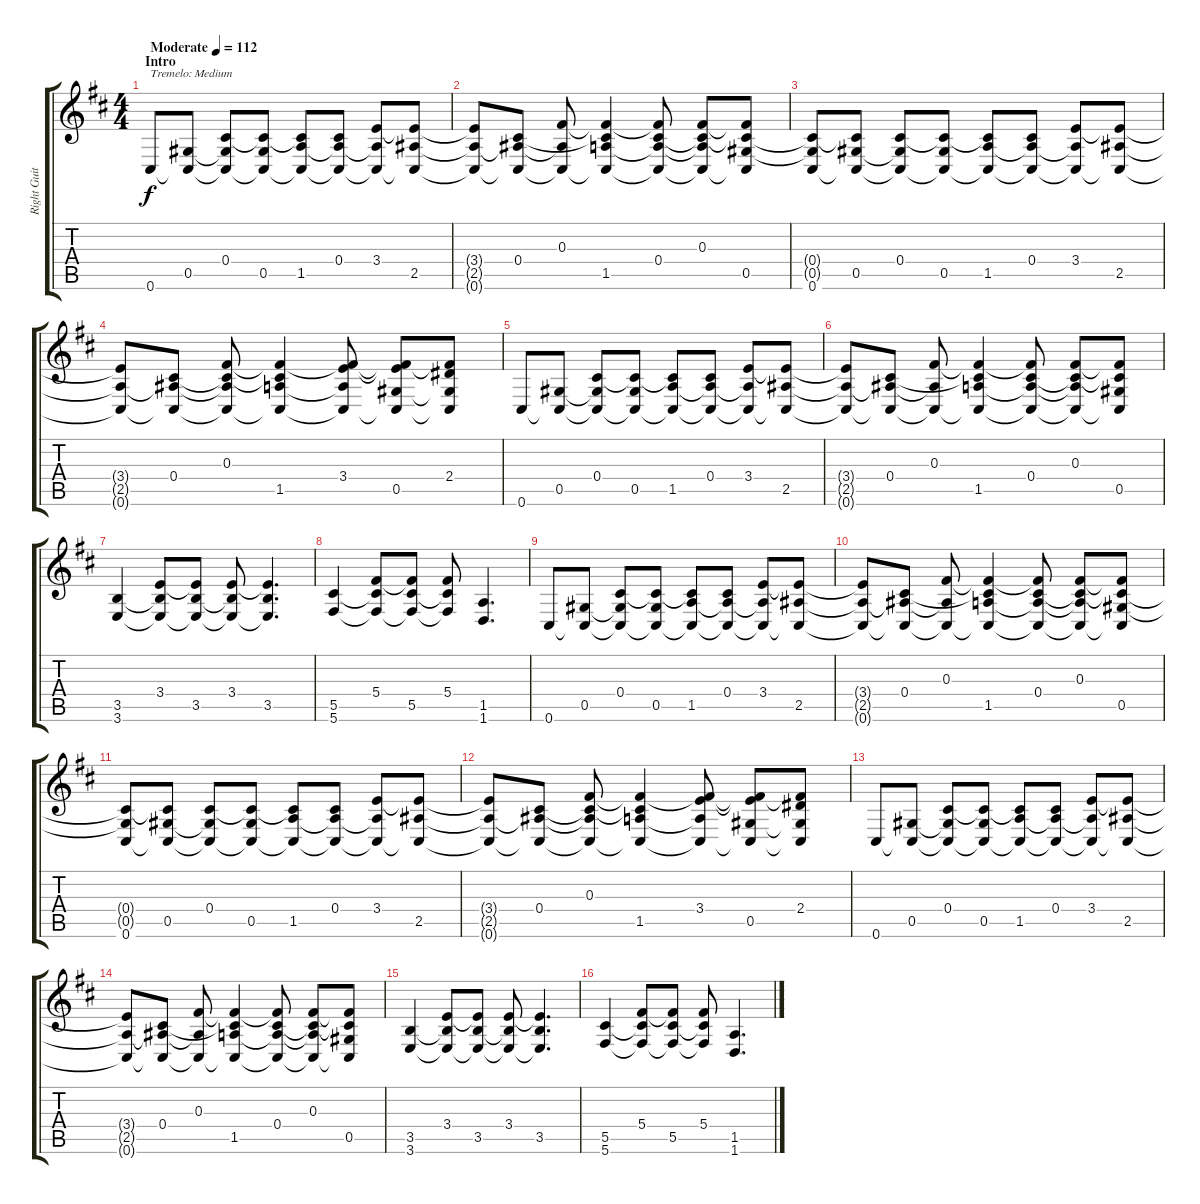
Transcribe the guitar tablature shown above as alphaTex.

\track ("Right Guitar II" "Right Guit") {instrument electricguitarmuted}
\staff {score tabs}
\tuning (Eb4 Bb3 Gb3 Db3 Ab2 Db2) {hide}
\ts (4 4)
\section ("" "Intro")
\tempo (112 "Moderate")
\clef g2
\ks d
0.6.8{txt "Tremelo: Medium" dy f instrument electricguitarmuted} (0.5 0.6{t}).8 (0.4 0.5{t} 0.6{t}).8 (0.4{t} 0.5 0.6{t}).8 (0.4{t} 1.5 0.6{t}).8 (0.4 1.5{t} 0.6{t}).8 (3.4 1.5{t} 0.6{t}).8 (3.4{t} 2.5 0.6{t}).8 |
(3.4{t} 2.5{t} 0.6{t}).8 (0.4 2.5{t} 0.6{t}).8 (0.3 2.5{t} 0.6{t}).8 (0.3{t} 0.4{t} 1.5 0.6{t}).4 (0.3{t} 0.4 1.5{t} 0.6{t}).8 (0.3 0.4{t} 1.5{t} 0.6{t}).8 (0.3{t} 0.4{t} 0.5 0.6{t}).8 |
(0.4{t} 0.5{t} 0.6).8 (0.4{t} 0.5 0.6{t}).8 (0.4 0.5{t} 0.6{t}).8 (0.4{t} 0.5 0.6{t}).8 (0.4{t} 1.5 0.6{t}).8 (0.4 1.5{t} 0.6{t}).8 (3.4 1.5{t} 0.6{t}).8 (3.4{t} 2.5 0.6{t}).8 |
(3.4{t} 2.5{t} 0.6{t}).8 (0.4 2.5{t} 0.6{t}).8 (0.3 0.4{t} 2.5{t} 0.6{t}).8 (0.3{t} 0.4{t} 1.5 0.6{t}).4 (0.3{t} 3.4 1.5{t} 0.6{t}).8 (0.3{t} 3.4{t} 0.5 0.6{t}).8 (0.3{t} 2.4 0.5{t} 0.6{t}).8 |
0.6.8 (0.5 0.6{t}).8 (0.4 0.5{t} 0.6{t}).8 (0.4{t} 0.5 0.6{t}).8 (0.4{t} 1.5 0.6{t}).8 (0.4 1.5{t} 0.6{t}).8 (3.4 1.5{t} 0.6{t}).8 (3.4{t} 2.5 0.6{t}).8 |
(3.4{t} 2.5{t} 0.6{t}).8 (0.4 2.5{t} 0.6{t}).8 (0.3 2.5{t} 0.6{t}).8 (0.3{t} 0.4{t} 1.5 0.6{t}).4 (0.3{t} 0.4 1.5{t} 0.6{t}).8 (0.3 0.4{t} 1.5{t} 0.6{t}).8 (0.3{t} 0.4{t} 0.5 0.6{t}).8 |
(3.5 3.6).4 (3.4 3.5{t} 3.6{t}).8 (3.4{t} 3.5 3.6{t}).8 (3.4 3.5{t} 3.6{t}).8 (3.4{t} 3.5 3.6{t}).4{d} |
(5.5 5.6).4 (5.4 5.5{t} 5.6{t}).8 (5.4{t} 5.5 5.6{t}).8 (5.4 5.5{t} 5.6{t}).8 (1.5 1.6).4{d} |
0.6.8 (0.5 0.6{t}).8 (0.4 0.5{t} 0.6{t}).8 (0.4{t} 0.5 0.6{t}).8 (0.4{t} 1.5 0.6{t}).8 (0.4 1.5{t} 0.6{t}).8 (3.4 1.5{t} 0.6{t}).8 (3.4{t} 2.5 0.6{t}).8 |
(3.4{t} 2.5{t} 0.6{t}).8 (0.4 2.5{t} 0.6{t}).8 (0.3 2.5{t} 0.6{t}).8 (0.3{t} 0.4{t} 1.5 0.6{t}).4 (0.3{t} 0.4 1.5{t} 0.6{t}).8 (0.3 0.4{t} 1.5{t} 0.6{t}).8 (0.3{t} 0.4{t} 0.5 0.6{t}).8 |
(0.4{t} 0.5{t} 0.6).8 (0.4{t} 0.5 0.6{t}).8 (0.4 0.5{t} 0.6{t}).8 (0.4{t} 0.5 0.6{t}).8 (0.4{t} 1.5 0.6{t}).8 (0.4 1.5{t} 0.6{t}).8 (3.4 1.5{t} 0.6{t}).8 (3.4{t} 2.5 0.6{t}).8 |
(3.4{t} 2.5{t} 0.6{t}).8 (0.4 2.5{t} 0.6{t}).8 (0.3 0.4{t} 2.5{t} 0.6{t}).8 (0.3{t} 0.4{t} 1.5 0.6{t}).4 (0.3{t} 3.4 1.5{t} 0.6{t}).8 (0.3{t} 3.4{t} 0.5 0.6{t}).8 (0.3{t} 2.4 0.5{t} 0.6{t}).8 |
0.6.8 (0.5 0.6{t}).8 (0.4 0.5{t} 0.6{t}).8 (0.4{t} 0.5 0.6{t}).8 (0.4{t} 1.5 0.6{t}).8 (0.4 1.5{t} 0.6{t}).8 (3.4 1.5{t} 0.6{t}).8 (3.4{t} 2.5 0.6{t}).8 |
(3.4{t} 2.5{t} 0.6{t}).8 (0.4 2.5{t} 0.6{t}).8 (0.3 2.5{t} 0.6{t}).8 (0.3{t} 0.4{t} 1.5 0.6{t}).4 (0.3{t} 0.4 1.5{t} 0.6{t}).8 (0.3 0.4{t} 1.5{t} 0.6{t}).8 (0.3{t} 0.4{t} 0.5 0.6{t}).8 |
(3.5 3.6).4 (3.4 3.5{t} 3.6{t}).8 (3.4{t} 3.5 3.6{t}).8 (3.4 3.5{t} 3.6{t}).8 (3.4{t} 3.5 3.6{t}).4{d} |
(5.5 5.6).4 (5.4 5.5{t} 5.6{t}).8 (5.4{t} 5.5 5.6{t}).8 (5.4 5.5{t} 5.6{t}).8 (1.5 1.6).4{d}
